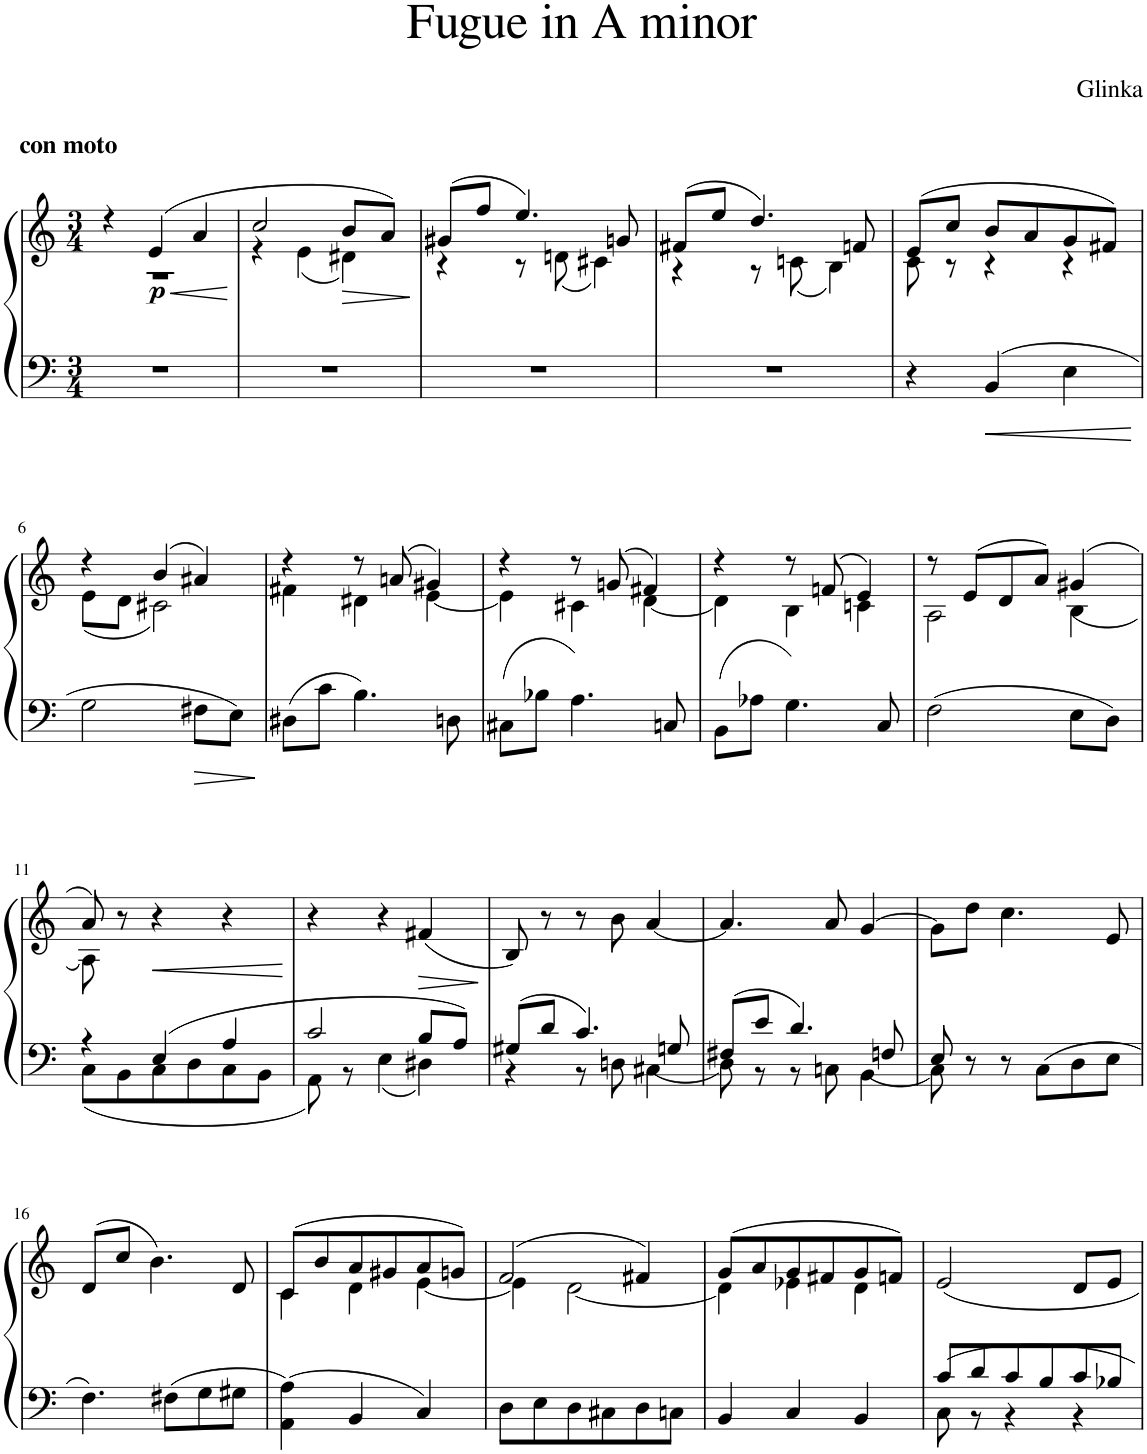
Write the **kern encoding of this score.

**kern	**kern	**dynam
*part1	*part1	*part1
*staff2	*staff1	*staff1/2
*I"Piano	*	*
*I'Pno	*	*
*clefF4	*clefG2	*
*k[]	*k[]	*
*M3/4	*M3/4	*
=1	=1	=1
*	*^	*
!	!LO:TX:a:B:t=con moto	!	!
2.r	4r	2.r	.
!	!	!	!LO:HP:b
!	!	!	!LO:DY:n=1:b
.	(4e/	.	< p
.	4a/	.	.
*	*v	*v	*
.	.	[
=2	=2	=2
*	*^	*
2.r	2cc/	4r	.
.	.	(4e\	.
!	!	!	!LO:HP:b
.	8b/L	4d#X\)	>
.	8a/J)	.	.
*	*v	*v	*
.	.	]
=3	=3	=3
*	*^	*
2.r	(8g#X/L	4r	.
.	8ff/J	.	.
.	4.ee/)	8r	.
.	.	(8dn\	.
.	.	4c#X\)	.
.	8gn/	.	.
=4	=4	=4	=4
2.r	(8f#X/L	4r	.
.	8ee/J	.	.
.	4.dd/)	8r	.
.	.	(8cn\	.
.	.	4B\)	.
.	8fn/	.	.
=5	=5	=5	=5
4r	(8e/L	8c\	.
.	8cc/J	8r	.
4BB/	8b/L	4r	.
.	8a/	.	.
4E\	8g/	4r	.
.	8f#X/J)	.	.
!!LO:LB:g=z	!!
=6	=6	=6	=6
2G\	4r	(8e\L	.
.	.	8d\J	.
.	(4b/	2c#X\)	.
8F#X\L	4a#X/)	.	.
8E\J	.	.	.
=7	=7	=7	=7
8D#X\L	4r	4f#X\	.
8c\J	.	.	.
4.B\	8r	4d#X\	.
.	(8an/	.	.
.	4g#X/)	[4e\	.
8Dn\	.	.	.
=8	=8	=8	=8
8C#X\L	4r	4e\]	.
8B-X\J	.	.	.
4.A\	8r	4c#X\	.
.	(8gn/	.	.
.	4f#X/)	[4d\	.
8Cn/	.	.	.
=9	=9	=9	=9
8BB\L	4r	4d\]	.
8A-X\J	.	.	.
4.G\	8r	4B\	.
.	(8fn/	.	.
.	4e/)	4cn\	.
8C/	.	.	.
=10	=10	=10	=10
2F\	8r	2A\	.
.	(8e/L	.	.
.	8d/	.	.
.	8a/J)	.	.
8E\L	(4g#X/	(4B\	.
8D\J	.	.	.
!!LO:LB:g=z	!!
=11	=11	=11	=11
*^	*	*	*
4r	8C\L	8a/)	8A\)	.
.	8BB\	8r	8ryy	.
!	!	!	!	!LO:HP:b
4E/	8C\	4r	2ryy	<
.	8D\	.	.	.
4A/	8C\	4r	.	.
.	8BB\J	.	.	.
*v	*v	*	*	*
*	*v	*v	*
.	.	[
=12	=12	=12
*^	*	*
2c/	8AA\	4r	.
.	8r	.	.
.	4E\	4r	.
!	!	!	!LO:HP:b
8B/L	4D#X\	(4f#X/	>
8A/J	.	.	.
*v	*v	*	*
.	.	]
=13	=13	=13
*^	*	*
8G#X/L	4r	8B/)	.
8d/J	.	8r	.
4.c/	8r	8r	.
.	8Dn\	8b\	.
.	4C#X\	[4a/	.
8Gn/	.	.	.
=14	=14	=14	=14
8F#X/L	8D\	4.a/]	.
8e/J	8r	.	.
4.d/	8r	.	.
.	8Cn\	8a/	.
.	4BB\	[4g/	.
8Fn/	.	.	.
=15	=15	=15	=15
8E/	8C\	8g\L]	.
8r	8ryy	8dd\J	.
8r	2ryy	4.cc\	.
8C\L	.	.	.
8D\	.	.	.
8E\J	.	8e/	.
*v	*v	*	*
!!LO:LB:g=z
=16	=16	=16
4.F\	(8d/L	.
.	8cc/J	.
.	4.b\)	.
8F#X\L	.	.
8G\	.	.
8G#X\J	8d/	.
=17	=17	=17
*	*^	*
4AA\ 4A\	(8c/L	4c\	.
.	8b/	.	.
4BB/	8a/	4d\	.
.	8g#X/	.	.
4C/	8a/	[4e\	.
.	8gn/J)	.	.
=18	=18	=18	=18
8D\L	(2f/	4e\]	.
8E\	.	.	.
8D\	.	[2d\	.
8C#X\	.	.	.
8D\	4f#X/)	.	.
8Cn\J	.	.	.
=19	=19	=19	=19
4BB/	(8g/L	4d\]	.
.	8a/	.	.
4C/	8g/	4e-X\	.
.	8f#X/	.	.
4BB/	8g/	4d\	.
.	8fn/J)	.	.
*	*v	*v	*
=20	=20	=20
*^	*	*
8c/L	8C\	2e/	.
8d/	8r	.	.
8c/	4r	.	.
8B/	.	.	.
8c/	4r	8d/L	.
8B-X/J	.	8e/J	.
*v	*v	*	*
=	=	=
*-	*-	*-
